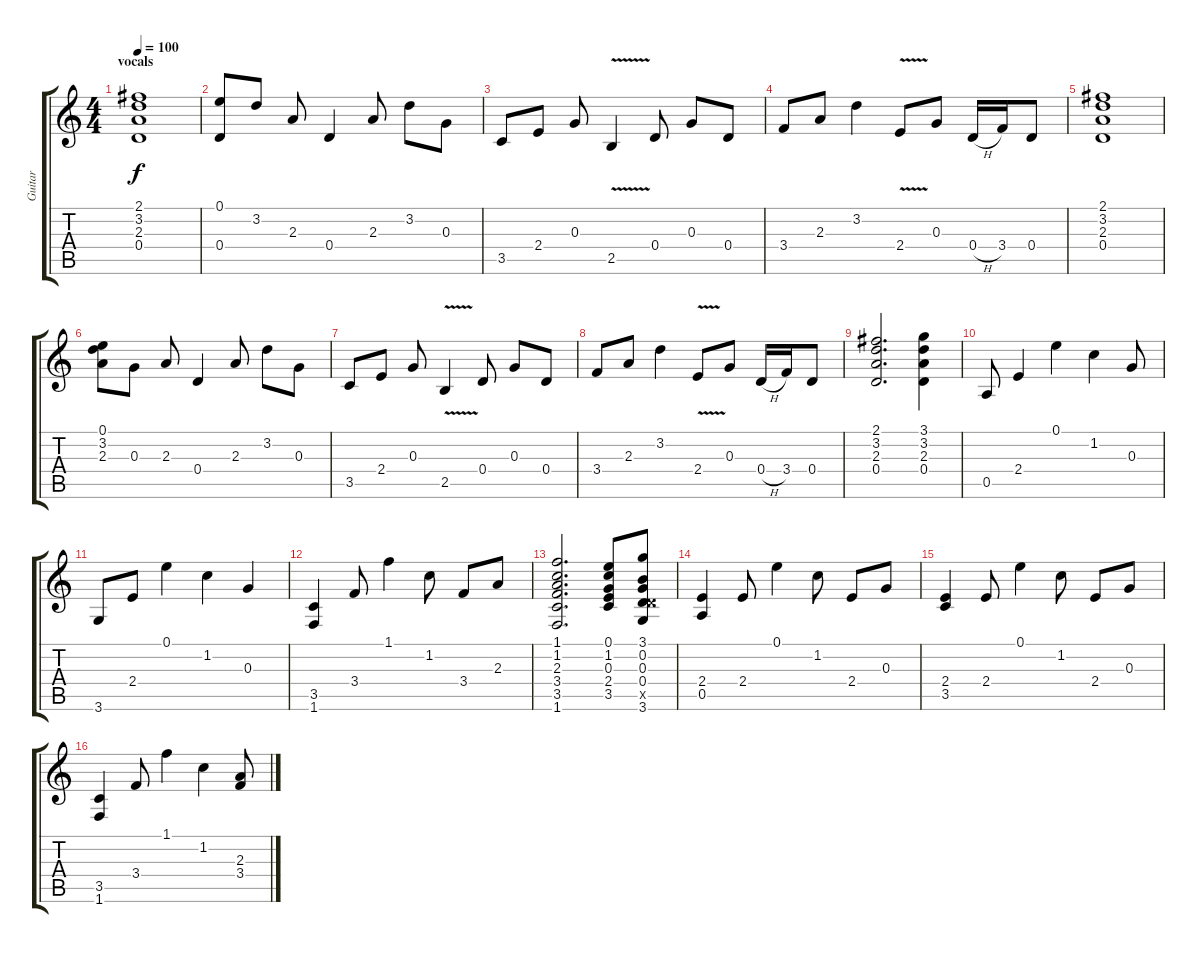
\track ("Guitar" "Guitar") {instrument distortionguitar}
\staff {score tabs}
\tuning (E4 B3 G3 D3 A2 E2) {hide}
\ts (4 4)
\section ("" "vocals")
\tempo 100
\clef g2
\ks c
(2.1 3.2 2.3 0.4).1{dy f} |
(0.1 0.4).8 3.2.8 2.3.8 0.4.4 2.3.8 3.2.8 0.3.8 |
3.5.8 2.4.8 0.3.8 2.5{v}.4 0.4.8 0.3.8 0.4.8 |
3.4.8 2.3.8 3.2.4 2.4{v}.8 0.3.8 0.4{h}.16 3.4.16 0.4.8 |
(2.1 3.2 2.3 0.4).1 |
(0.1 3.2 2.3).8 0.3.8 2.3.8 0.4.4 2.3.8 3.2.8 0.3.8 |
3.5.8 2.4.8 0.3.8 2.5{v}.4 0.4.8 0.3.8 0.4.8 |
3.4.8 2.3.8 3.2.4 2.4{v}.8 0.3.8 0.4{h}.16 3.4.16 0.4.8 |
(2.1 3.2 2.3 0.4).2{d} (3.1 3.2 2.3 0.4).4 |
0.5.8 2.4.4 0.1.4 1.2.4 0.3.8 |
3.6.8 2.4.8 0.1.4 1.2.4 0.3.4 |
(3.5 1.6).4 3.4.8 1.1.4 1.2.8 3.4.8 2.3.8 |
(1.1 1.2 2.3 3.4 3.5 1.6).2{d instrument overdrivenguitar} (0.1 1.2 0.3 2.4 3.5).8 (3.1 0.2 0.3 0.4 5.5{x} 3.6).8 |
(2.4 0.5).4 2.4.8 0.1.4 1.2.8 2.4.8 0.3.8 |
(2.4 3.5).4 2.4.8 0.1.4 1.2.8 2.4.8 0.3.8 |
(3.5 1.6).4 3.4.8 1.1.4 1.2.4 (2.3 3.4).8
